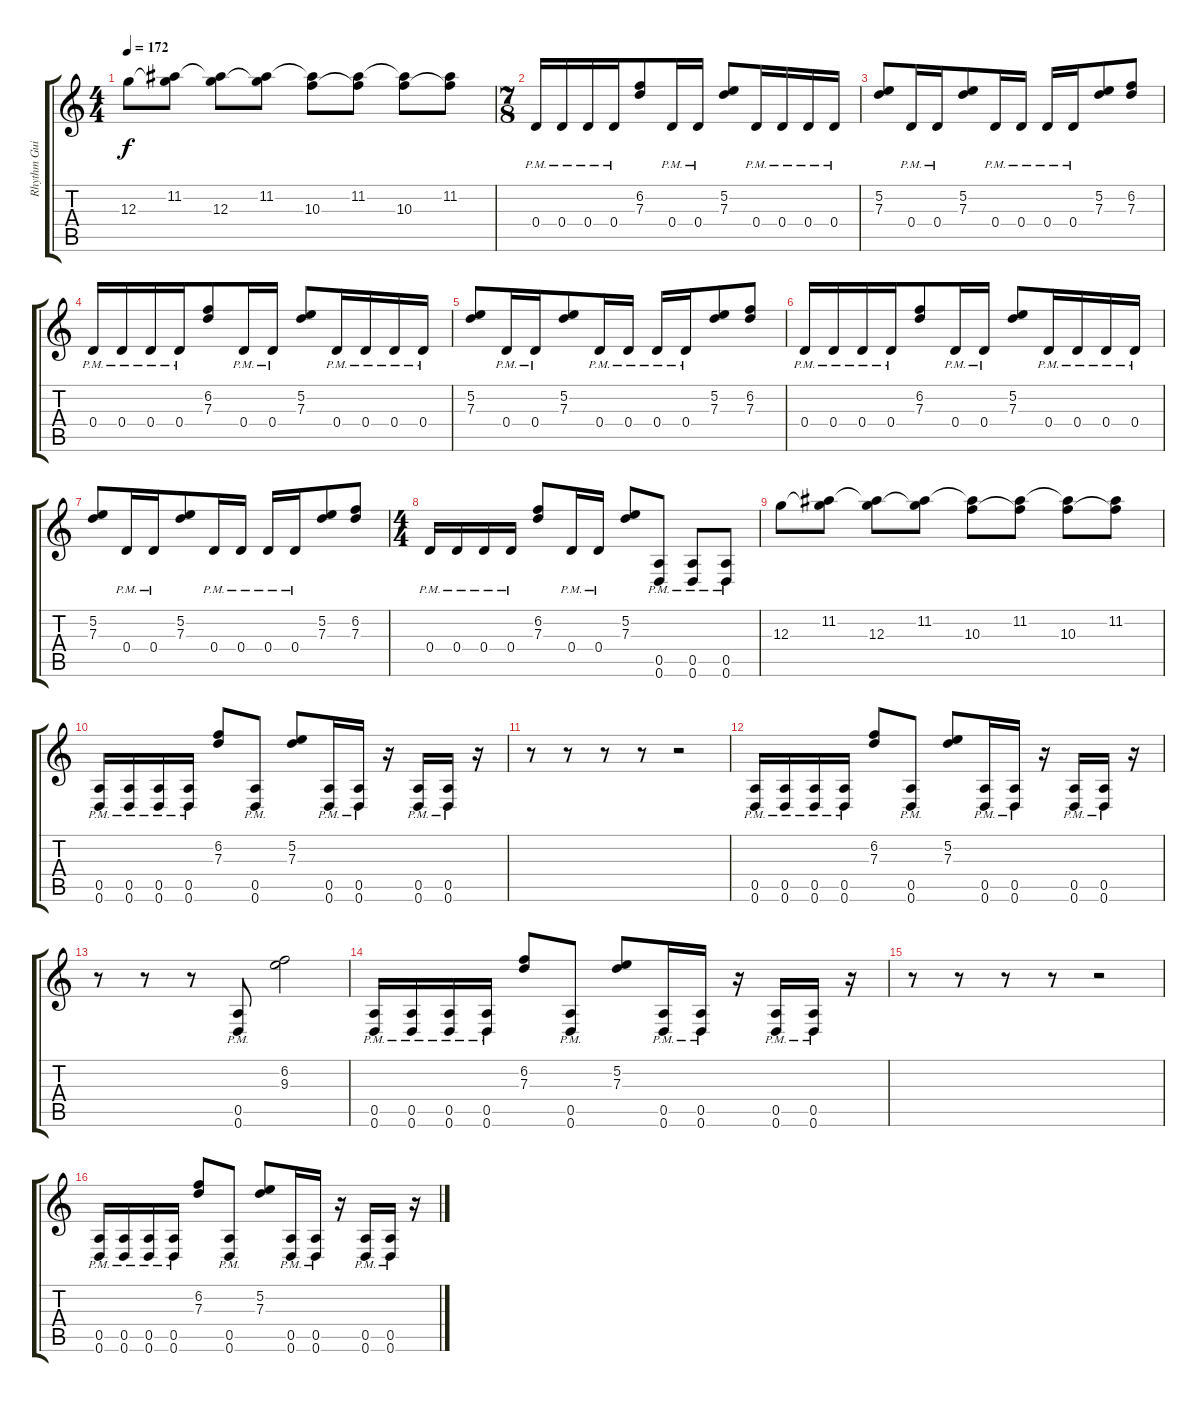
\track ("Rhythm Guitar 1" "Rhythm Gui") {instrument distortionguitar}
\staff {score tabs}
\tuning (E4 B3 G3 D3 A2 D2) {hide}
\ts (4 4)
\tempo 172
\clef g2
\ks c
12.3.8{dy f} (11.2 12.3{t}).8 (11.2{t} 12.3).8 (11.2 12.3{t}).8 (11.2{t} 10.3).8 (11.2 10.3{t}).8 (11.2{t} 10.3).8 (11.2 10.3{t}).8 |
\ts (7 8)
0.4{pm}.16 0.4{pm}.16 0.4{pm}.16 0.4{pm}.16 (6.2 7.3).8 0.4{pm}.16 0.4{pm}.16 (5.2 7.3).8 0.4{pm}.16 0.4{pm}.16 0.4{pm}.16 0.4{pm}.16 |
(5.2 7.3).8 0.4{pm}.16 0.4{pm}.16 (5.2 7.3).8 0.4{pm}.16 0.4{pm}.16 0.4{pm}.16 0.4{pm}.16 (5.2 7.3).8 (6.2 7.3).8 |
0.4{pm}.16 0.4{pm}.16 0.4{pm}.16 0.4{pm}.16 (6.2 7.3).8 0.4{pm}.16 0.4{pm}.16 (5.2 7.3).8 0.4{pm}.16 0.4{pm}.16 0.4{pm}.16 0.4{pm}.16 |
(5.2 7.3).8 0.4{pm}.16 0.4{pm}.16 (5.2 7.3).8 0.4{pm}.16 0.4{pm}.16 0.4{pm}.16 0.4{pm}.16 (5.2 7.3).8 (6.2 7.3).8 |
0.4{pm}.16 0.4{pm}.16 0.4{pm}.16 0.4{pm}.16 (6.2 7.3).8 0.4{pm}.16 0.4{pm}.16 (5.2 7.3).8 0.4{pm}.16 0.4{pm}.16 0.4{pm}.16 0.4{pm}.16 |
(5.2 7.3).8 0.4{pm}.16 0.4{pm}.16 (5.2 7.3).8 0.4{pm}.16 0.4{pm}.16 0.4{pm}.16 0.4{pm}.16 (5.2 7.3).8 (6.2 7.3).8 |
\ts (4 4)
0.4{pm}.16 0.4{pm}.16 0.4{pm}.16 0.4{pm}.16 (6.2 7.3).8 0.4{pm}.16 0.4{pm}.16 (5.2 7.3).8 (0.5{pm} 0.6{pm}).8 (0.5{pm} 0.6{pm}).8 (0.5{pm} 0.6{pm}).8 |
12.3.8 (11.2 12.3{t}).8 (11.2{t} 12.3).8 (11.2 12.3{t}).8 (11.2{t} 10.3).8 (11.2 10.3{t}).8 (11.2{t} 10.3).8 (11.2 10.3{t}).8 |
(0.5{pm} 0.6{pm}).16 (0.5{pm} 0.6{pm}).16 (0.5{pm} 0.6{pm}).16 (0.5{pm} 0.6{pm}).16 (6.2 7.3).8 (0.5{pm} 0.6{pm}).8 (5.2 7.3).8 (0.5{pm} 0.6{pm}).16 (0.5{pm} 0.6{pm}).16 r.16 (0.5{pm} 0.6{pm}).16 (0.5{pm} 0.6{pm}).16 r.16 |
r.8 r.8 r.8 r.8 r.2 |
(0.5{pm} 0.6{pm}).16 (0.5{pm} 0.6{pm}).16 (0.5{pm} 0.6{pm}).16 (0.5{pm} 0.6{pm}).16 (6.2 7.3).8 (0.5{pm} 0.6{pm}).8 (5.2 7.3).8 (0.5{pm} 0.6{pm}).16 (0.5{pm} 0.6{pm}).16 r.16 (0.5{pm} 0.6{pm}).16 (0.5{pm} 0.6{pm}).16 r.16 |
r.8 r.8 r.8 (0.5{pm} 0.6{pm}).8 (6.2 9.3).2 |
(0.5{pm} 0.6{pm}).16 (0.5{pm} 0.6{pm}).16 (0.5{pm} 0.6{pm}).16 (0.5{pm} 0.6{pm}).16 (6.2 7.3).8 (0.5{pm} 0.6{pm}).8 (5.2 7.3).8 (0.5{pm} 0.6{pm}).16 (0.5{pm} 0.6{pm}).16 r.16 (0.5{pm} 0.6{pm}).16 (0.5{pm} 0.6{pm}).16 r.16 |
r.8 r.8 r.8 r.8 r.2 |
(0.5{pm} 0.6{pm}).16 (0.5{pm} 0.6{pm}).16 (0.5{pm} 0.6{pm}).16 (0.5{pm} 0.6{pm}).16 (6.2 7.3).8 (0.5{pm} 0.6{pm}).8 (5.2 7.3).8 (0.5{pm} 0.6{pm}).16 (0.5{pm} 0.6{pm}).16 r.16 (0.5{pm} 0.6{pm}).16 (0.5{pm} 0.6{pm}).16 r.16
